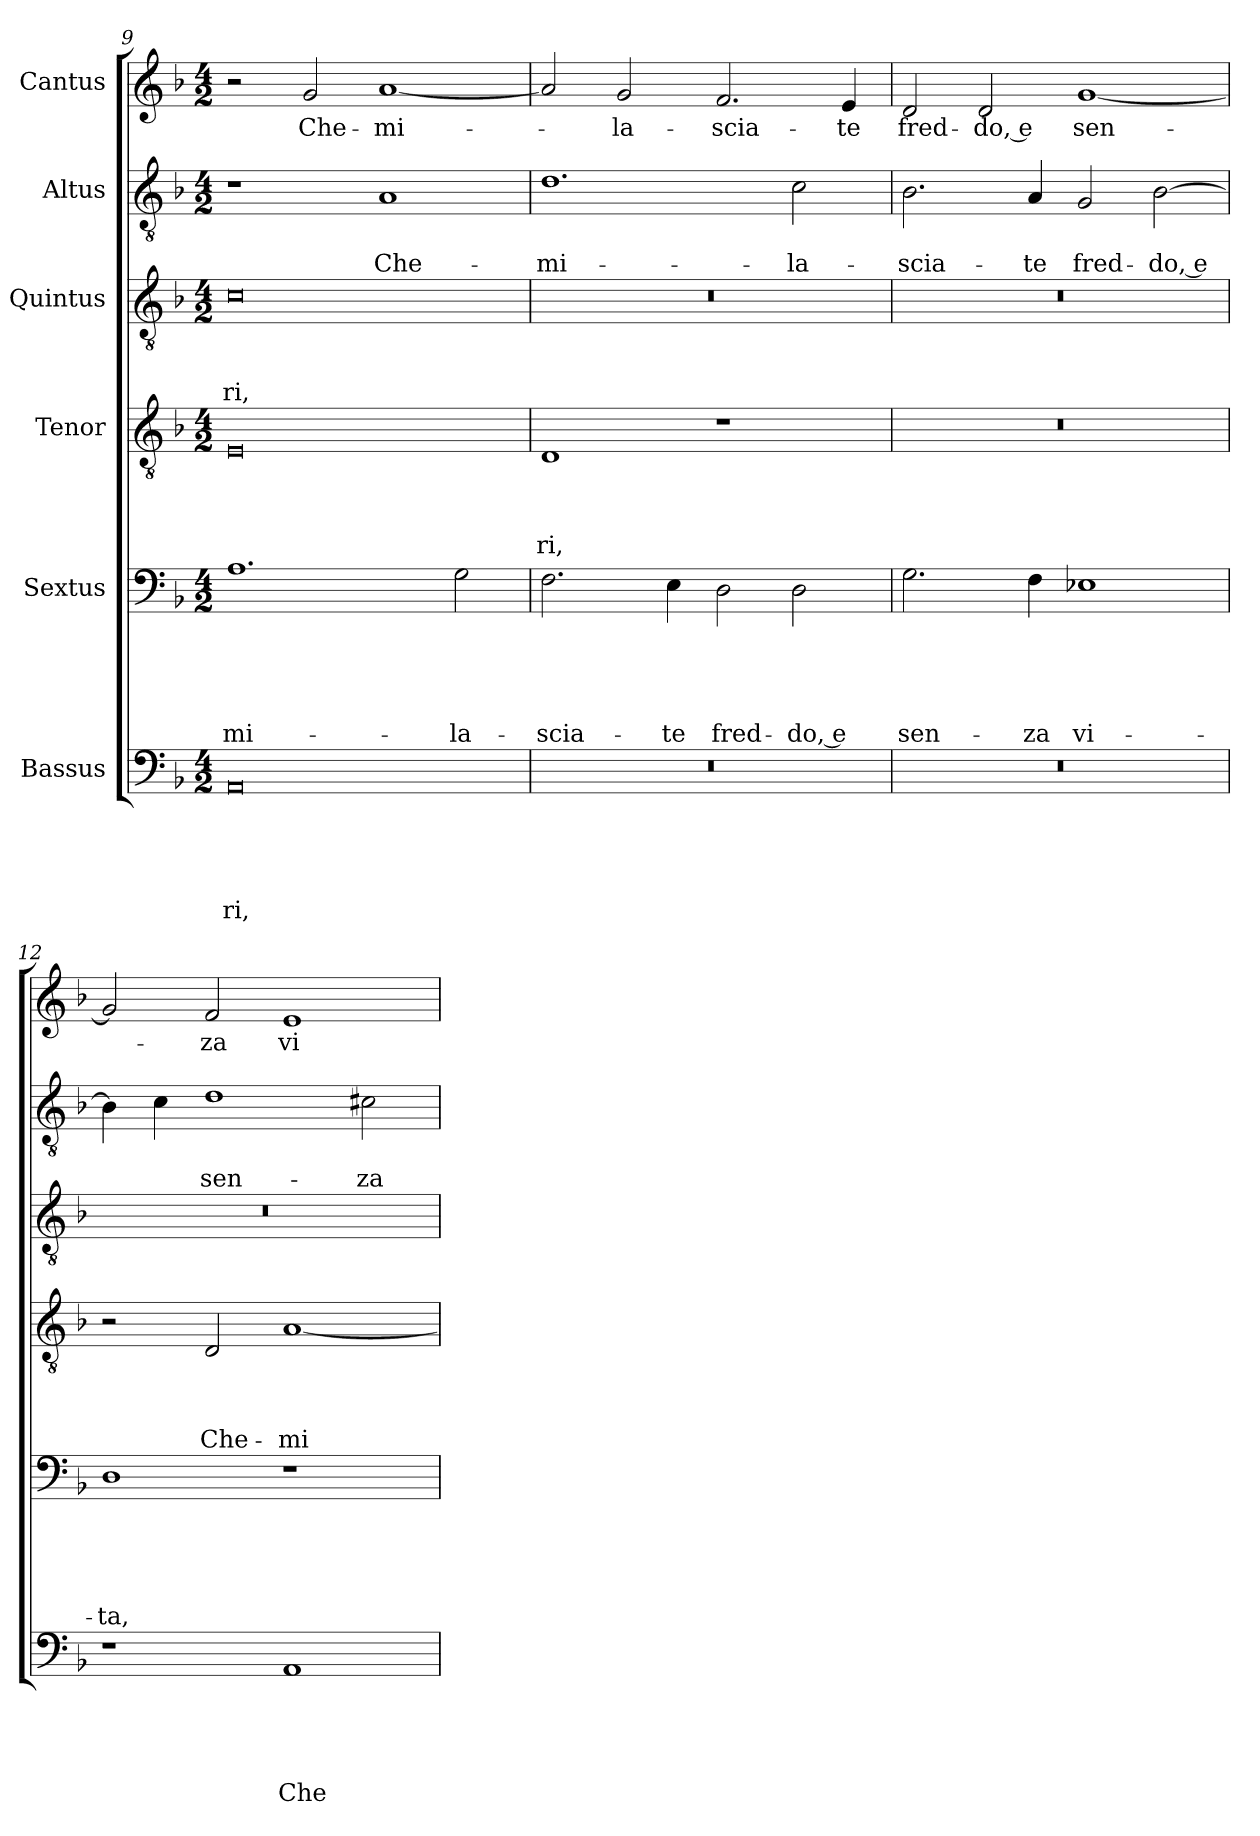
**kern	**text	**text	**text	**text	**text	**kern	**text	**text	**text	**text	**text	**kern	**text	**text	**text	**text	**kern	**text	**text	**text	**kern	**text	**text	**kern	**text
*part6	*part6	*part6	*part6	*part6	*part6	*part5	*part5	*part5	*part5	*part5	*part5	*part4	*part4	*part4	*part4	*part4	*part3	*part3	*part3	*part3	*part2	*part2	*part2	*part1	*part1
*staff6	*staff6	*staff6	*staff6	*staff6	*staff6	*staff5	*staff5	*staff5	*staff5	*staff5	*staff5	*staff4	*staff4	*staff4	*staff4	*staff4	*staff3	*staff3	*staff3	*staff3	*staff2	*staff2	*staff2	*staff1	*staff1
*I"Bassus	*	*	*	*	*	*I"Sextus	*	*	*	*	*	*I"Tenor	*	*	*	*	*I"Quintus	*	*	*	*I"Altus	*	*	*I"Cantus	*
*clefF4	*	*	*	*	*	*clefF4	*	*	*	*	*	*clefGv2	*	*	*	*	*clefGv2	*	*	*	*clefGv2	*	*	*clefG2	*
*k[b-]	*	*	*	*	*	*k[b-]	*	*	*	*	*	*k[b-]	*	*	*	*	*k[b-]	*	*	*	*k[b-]	*	*	*k[b-]	*
*M4/2	*	*	*	*	*	*M4/2	*	*	*	*	*	*M4/2	*	*	*	*	*M4/2	*	*	*	*M4/2	*	*	*M4/2	*
=9	=9	=9	=9	=9	=9	=9	=9	=9	=9	=9	=9	=9	=9	=9	=9	=9	=9	=9	=9	=9	=9	=9	=9	=9	=9
0AA/	.	.	.	.	-ri,	1.A\	.	.	.	.	mi-	0E/	.	.	.	.	0c\	.	.	-ri,	1r	.	.	2r	.
.	.	.	.	.	.	.	.	.	.	.	.	.	.	.	.	.	.	.	.	.	.	.	.	2g/	Che-
.	.	.	.	.	.	.	.	.	.	.	.	.	.	.	.	.	.	.	.	.	1A/	.	Che-	[1a/	mi-
.	.	.	.	.	.	2G\	.	.	.	.	la-	.	.	.	.	.	.	.	.	.	.	.	.	.	.
=10	=10	=10	=10	=10	=10	=10	=10	=10	=10	=10	=10	=10	=10	=10	=10	=10	=10	=10	=10	=10	=10	=10	=10	=10	=10
0r	.	.	.	.	.	2.F\	.	.	.	.	-scia-	1D/	.	.	.	-ri,	0r	.	.	.	1.d\	.	mi-	2a/]	.
.	.	.	.	.	.	.	.	.	.	.	.	.	.	.	.	.	.	.	.	.	.	.	.	2g/	la-
.	.	.	.	.	.	4E\	.	.	.	.	-te	.	.	.	.	.	.	.	.	.	.	.	.	.	.
.	.	.	.	.	.	2D\	.	.	.	.	fred-	1r	.	.	.	.	.	.	.	.	.	.	.	2.f/	-scia-
.	.	.	.	.	.	2D\	.	.	.	.	-do, e	.	.	.	.	.	.	.	.	.	2c\	.	la-	.	.
.	.	.	.	.	.	.	.	.	.	.	.	.	.	.	.	.	.	.	.	.	.	.	.	4e/	-te
=11	=11	=11	=11	=11	=11	=11	=11	=11	=11	=11	=11	=11	=11	=11	=11	=11	=11	=11	=11	=11	=11	=11	=11	=11	=11
0r	.	.	.	.	.	2.G\	.	.	.	.	sen-	0r	.	.	.	.	0r	.	.	.	2.B-\	.	-scia-	2d/	fred-
.	.	.	.	.	.	.	.	.	.	.	.	.	.	.	.	.	.	.	.	.	.	.	.	2d/	-do, e
.	.	.	.	.	.	4F\	.	.	.	.	-za	.	.	.	.	.	.	.	.	.	4A/	.	-te	.	.
.	.	.	.	.	.	1E-X\	.	.	.	.	vi-	.	.	.	.	.	.	.	.	.	2G/	.	fred-	[1g/	sen-
.	.	.	.	.	.	.	.	.	.	.	.	.	.	.	.	.	.	.	.	.	[2B-\	.	-do, e	.	.
=12	=12	=12	=12	=12	=12	=12	=12	=12	=12	=12	=12	=12	=12	=12	=12	=12	=12	=12	=12	=12	=12	=12	=12	=12	=12
1r	.	.	.	.	.	1D\	.	.	.	.	-ta,	2r	.	.	.	.	0r	.	.	.	4B-\]	.	.	2g/]	.
.	.	.	.	.	.	.	.	.	.	.	.	.	.	.	.	.	.	.	.	.	4c\	.	.	.	.
.	.	.	.	.	.	.	.	.	.	.	.	2D/	.	.	.	Che-	.	.	.	.	1d\	.	sen-	2f/	-za
1AA/	.	.	.	.	Che-	1r	.	.	.	.	.	[1A/	.	.	.	mi-	.	.	.	.	.	.	.	1e/	vi-
.	.	.	.	.	.	.	.	.	.	.	.	.	.	.	.	.	.	.	.	.	2c#X\	.	-za	.	.
=	=	=	=	=	=	=	=	=	=	=	=	=	=	=	=	=	=	=	=	=	=	=	=	=	=
*-	*-	*-	*-	*-	*-	*-	*-	*-	*-	*-	*-	*-	*-	*-	*-	*-	*-	*-	*-	*-	*-	*-	*-	*-	*-
